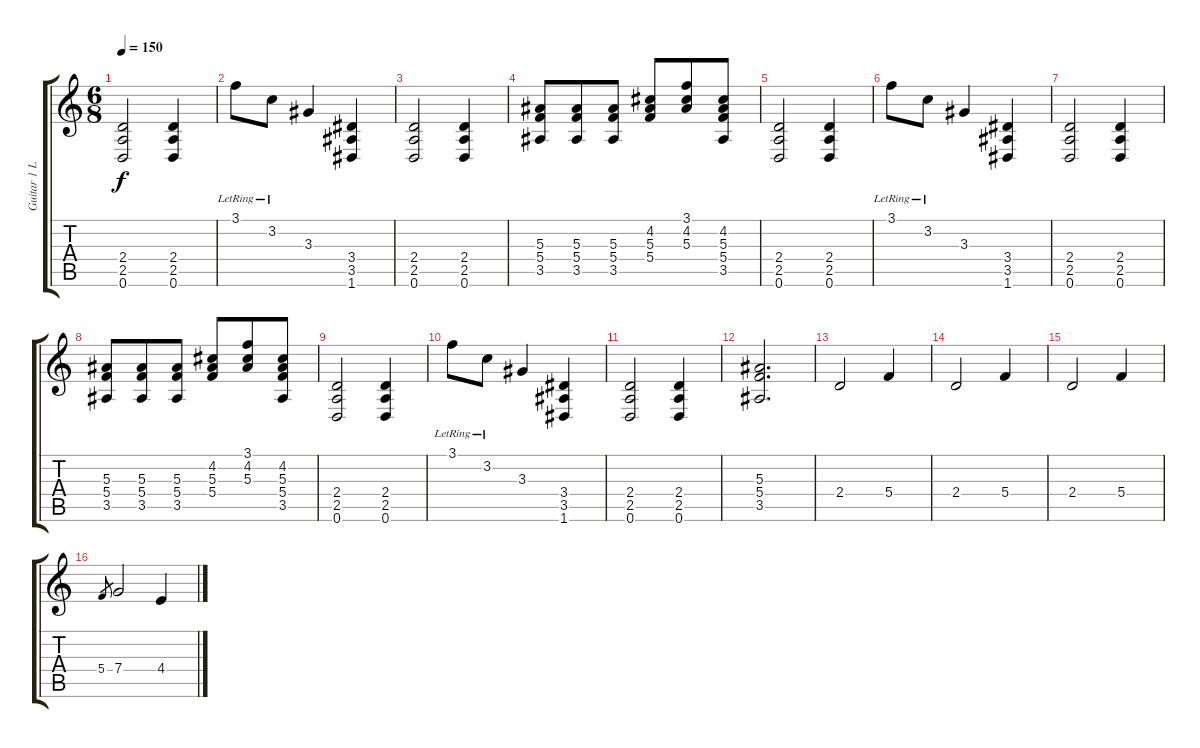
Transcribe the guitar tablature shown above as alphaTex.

\track ("Guitar 1 Left" "Guitar 1 L") {instrument distortionguitar}
\staff {score tabs}
\tuning (D4 A3 F3 C3 G2 D2) {hide}
\ts (6 8)
\tempo 150
\clef g2
\ks c
(2.4 2.5 0.6).2{dy f} (2.4 2.5 0.6).4 |
3.1{lr}.8 3.2{lr}.8 3.3.4 (3.4 3.5 1.6).4 |
(2.4 2.5 0.6).2 (2.4 2.5 0.6).4 |
(5.3 5.4 3.5).8 (5.3 5.4 3.5).8 (5.3 5.4 3.5).8 (4.2 5.3 5.4).8 (3.1 4.2 5.3).8 (4.2 5.3 5.4 3.5).8 |
(2.4 2.5 0.6).2 (2.4 2.5 0.6).4 |
3.1{lr}.8 3.2{lr}.8 3.3.4 (3.4 3.5 1.6).4 |
(2.4 2.5 0.6).2 (2.4 2.5 0.6).4 |
(5.3 5.4 3.5).8 (5.3 5.4 3.5).8 (5.3 5.4 3.5).8 (4.2 5.3 5.4).8 (3.1 4.2 5.3).8 (4.2 5.3 5.4 3.5).8 |
(2.4 2.5 0.6).2 (2.4 2.5 0.6).4 |
3.1{lr}.8 3.2{lr}.8 3.3.4 (3.4 3.5 1.6).4 |
(2.4 2.5 0.6).2 (2.4 2.5 0.6).4 |
(5.3 5.4 3.5).2{d} |
2.4.2 5.4.4 |
2.4.2 5.4.4 |
2.4.2 5.4.4 |
5.4.8{gr} 7.4.2 4.4.4
